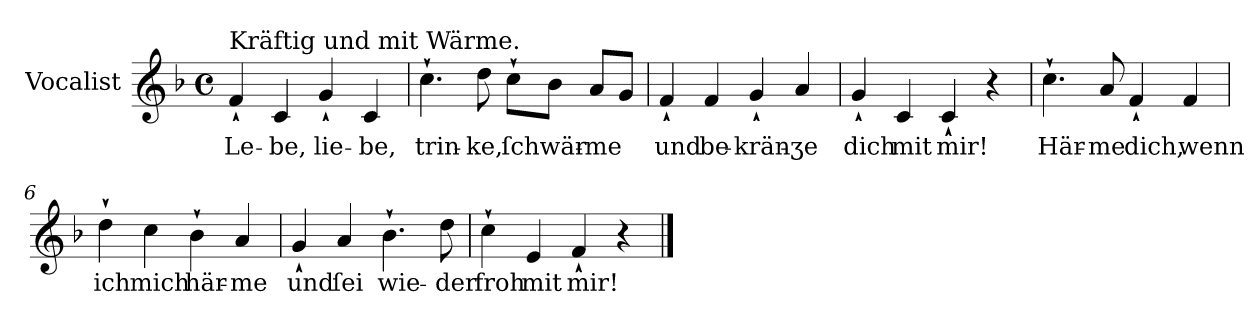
**kern	**text
*part1	*part1
*staff1	*staff1
*I"Vocalist	*
*clefG2	*
*k[b-]	*
*F:	*
*M4/4	*
*met(c)	*
=1	=1
!LO:TX:a:t=Kräftig und mit Wärme.	!
4f`	Le-
4c	-be,
4g`	lie-
4c	-be,
=2	=2
4.cc`	trin-
8dd	-ke,
8cc`L	ſchwär-
8b-J	.
8aL	-me
8gJ	.
=3	=3
4f`	und
4f	be-
4g`	-krän-
4a	-ʒe
=4	=4
4g`	dich
4c	mit
4c`	mir!
4r	.
=5	=5
4.cc`	Här-
8a	-me
4f`	dich,
4f	wenn
=6	=6
4dd`	ich
4cc	mich
4b-`	här-
4a	-me
=7	=7
4g`	und
4a	ſei
4.b-`	wie-
8dd	-der
=8	=8
4cc`	froh
4e	mit
4f`	mir!
4r	.
==	==
*-	*-
